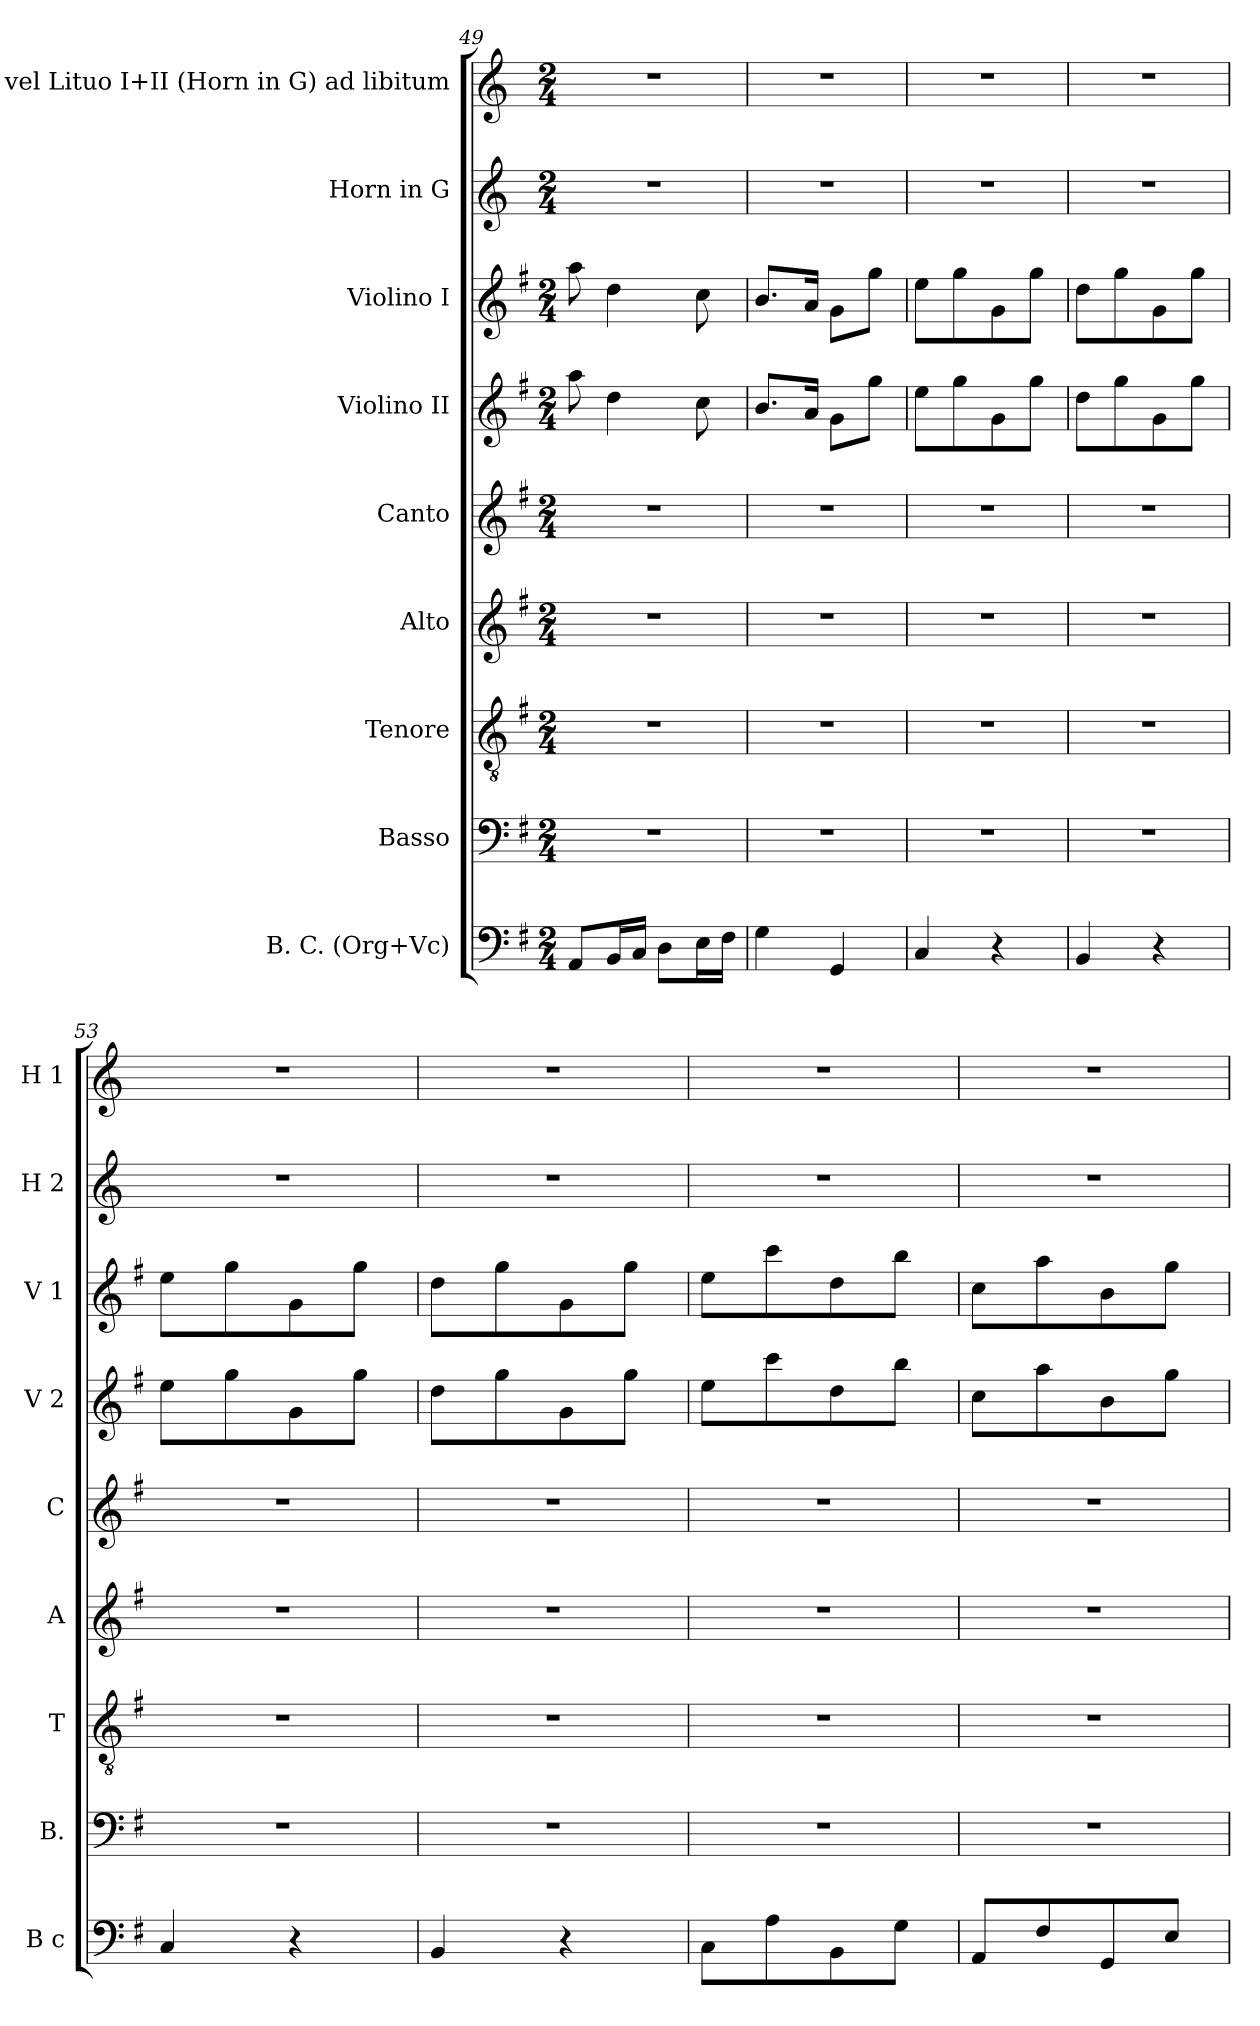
**kern	**kern	**kern	**kern	**kern	**kern	**kern	**kern	**kern
*part9	*part8	*part7	*part6	*part5	*part4	*part3	*part2	*part1
*staff9	*staff8	*staff7	*staff6	*staff5	*staff4	*staff3	*staff2	*staff1
*I"B. C. (Org+Vc)	*I"Basso	*I"Tenore	*I"Alto	*I"Canto	*I"Violino II	*I"Violino I	*I"Horn in G	*I"Tuba vel Lituo I+II (Horn  in G) ad libitum
*I'B c	*I'B.	*I'T	*I'A	*I'C	*I'V 2	*I'V 1	*I'H 2	*I'H 1
*clefF4	*clefF4	*clefGv2	*clefG2	*clefG2	*clefG2	*clefG2	*clefG2	*clefG2
*	*	*	*	*	*	*	*ITrd3c5	*ITrd3c5
*k[f#]	*k[f#]	*k[f#]	*k[f#]	*k[f#]	*k[f#]	*k[f#]	*k[f#]	*k[f#]
*M2/4	*M2/4	*M2/4	*M2/4	*M2/4	*M2/4	*M2/4	*M2/4	*M2/4
=49	=49	=49	=49	=49	=49	=49	=49	=49
8AA/L	2r	2r	2r	2r	8aa\	8aa\	2r	2r
16BB/L	.	.	.	.	4dd\	4dd\	.	.
16C/JJ	.	.	.	.	.	.	.	.
8D\L	.	.	.	.	.	.	.	.
16E\L	.	.	.	.	8cc\	8cc\	.	.
16F#\JJ	.	.	.	.	.	.	.	.
=50	=50	=50	=50	=50	=50	=50	=50	=50
4G\	2r	2r	2r	2r	8.b/L	8.b/L	2r	2r
.	.	.	.	.	16a/Jk	16a/Jk	.	.
4GG/	.	.	.	.	8g\L	8g\L	.	.
.	.	.	.	.	8gg\J	8gg\J	.	.
=51	=51	=51	=51	=51	=51	=51	=51	=51
4C/	2r	2r	2r	2r	8ee\L	8ee\L	2r	2r
.	.	.	.	.	8gg\	8gg\	.	.
4r	.	.	.	.	8g\	8g\	.	.
.	.	.	.	.	8gg\J	8gg\J	.	.
=52	=52	=52	=52	=52	=52	=52	=52	=52
4BB/	2r	2r	2r	2r	8dd\L	8dd\L	2r	2r
.	.	.	.	.	8gg\	8gg\	.	.
4r	.	.	.	.	8g\	8g\	.	.
.	.	.	.	.	8gg\J	8gg\J	.	.
!!LO:LB:g=z
=53	=53	=53	=53	=53	=53	=53	=53	=53
4C/	2r	2r	2r	2r	8ee\L	8ee\L	2r	2r
.	.	.	.	.	8gg\	8gg\	.	.
4r	.	.	.	.	8g\	8g\	.	.
.	.	.	.	.	8gg\J	8gg\J	.	.
=54	=54	=54	=54	=54	=54	=54	=54	=54
4BB/	2r	2r	2r	2r	8dd\L	8dd\L	2r	2r
.	.	.	.	.	8gg\	8gg\	.	.
4r	.	.	.	.	8g\	8g\	.	.
.	.	.	.	.	8gg\J	8gg\J	.	.
=55	=55	=55	=55	=55	=55	=55	=55	=55
8C\L	2r	2r	2r	2r	8ee\L	8ee\L	2r	2r
8A\	.	.	.	.	8ccc\	8ccc\	.	.
8BB\	.	.	.	.	8dd\	8dd\	.	.
8G\J	.	.	.	.	8bb\J	8bb\J	.	.
=56	=56	=56	=56	=56	=56	=56	=56	=56
8AA/L	2r	2r	2r	2r	8cc\L	8cc\L	2r	2r
8F#/	.	.	.	.	8aa\	8aa\	.	.
8GG/	.	.	.	.	8b\	8b\	.	.
8E/J	.	.	.	.	8gg\J	8gg\J	.	.
=	=	=	=	=	=	=	=	=
*-	*-	*-	*-	*-	*-	*-	*-	*-
